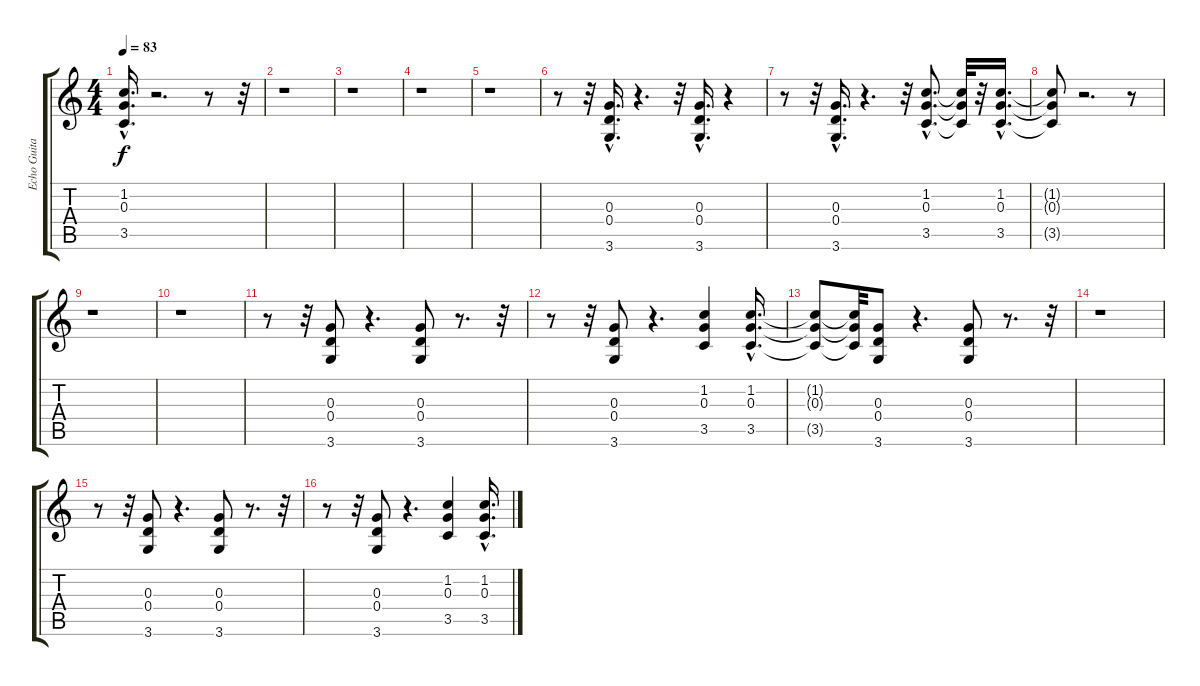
\track ("Echo Guitar 3&4" "Echo Guita") {instrument distortionguitar}
\staff {score tabs}
\tuning (E4 B3 G3 D3 A2 E2) {hide}
\ts (4 4)
\tempo 83
\clef g2
\ks c
(1.2{hac t} 0.3{hac t} 3.5{hac t}).16{d dy f} r.2{d} r.8 r.32 |
r.1 |
r.1 |
r.1 |
r.1 |
r.8 r.32 (0.3{hac} 0.4{hac} 3.6{hac}).16{d} r.4{d} r.32 (0.3{hac} 0.4{hac} 3.6{hac}).16{d} r.4 |
r.8 r.32 (0.3{hac} 0.4{hac} 3.6{hac}).16{d} r.4{d} r.32 (1.2{hac} 0.3{hac} 3.5{hac}).8{d} (1.2{t} 0.3{t} 3.5{t}).32 r.32 (1.2{hac} 0.3{hac} 3.5{hac}).16{d} |
(1.2{t} 0.3{t} 3.5{t}).8 r.2{d} r.8 |
r.1 |
r.1 |
r.8 r.32 (0.3 0.4 3.6).8 r.4{d} (0.3 0.4 3.6).8 r.8{d} r.32 |
r.8 r.32 (0.3 0.4 3.6).8 r.4{d} (1.2 0.3 3.5).4 (1.2{hac} 0.3{hac} 3.5{hac}).16{d} |
(1.2{t} 0.3{t} 3.5{t}).8 (1.2{t} 0.3{t} 3.5{t}).32 (0.3 0.4 3.6).8 r.4{d} (0.3 0.4 3.6).8 r.8{d} r.32 |
r.1 |
r.8 r.32 (0.3 0.4 3.6).8 r.4{d} (0.3 0.4 3.6).8 r.8{d} r.32 |
r.8 r.32 (0.3 0.4 3.6).8 r.4{d} (1.2 0.3 3.5).4 (1.2{hac} 0.3{hac} 3.5{hac}).16{d}
